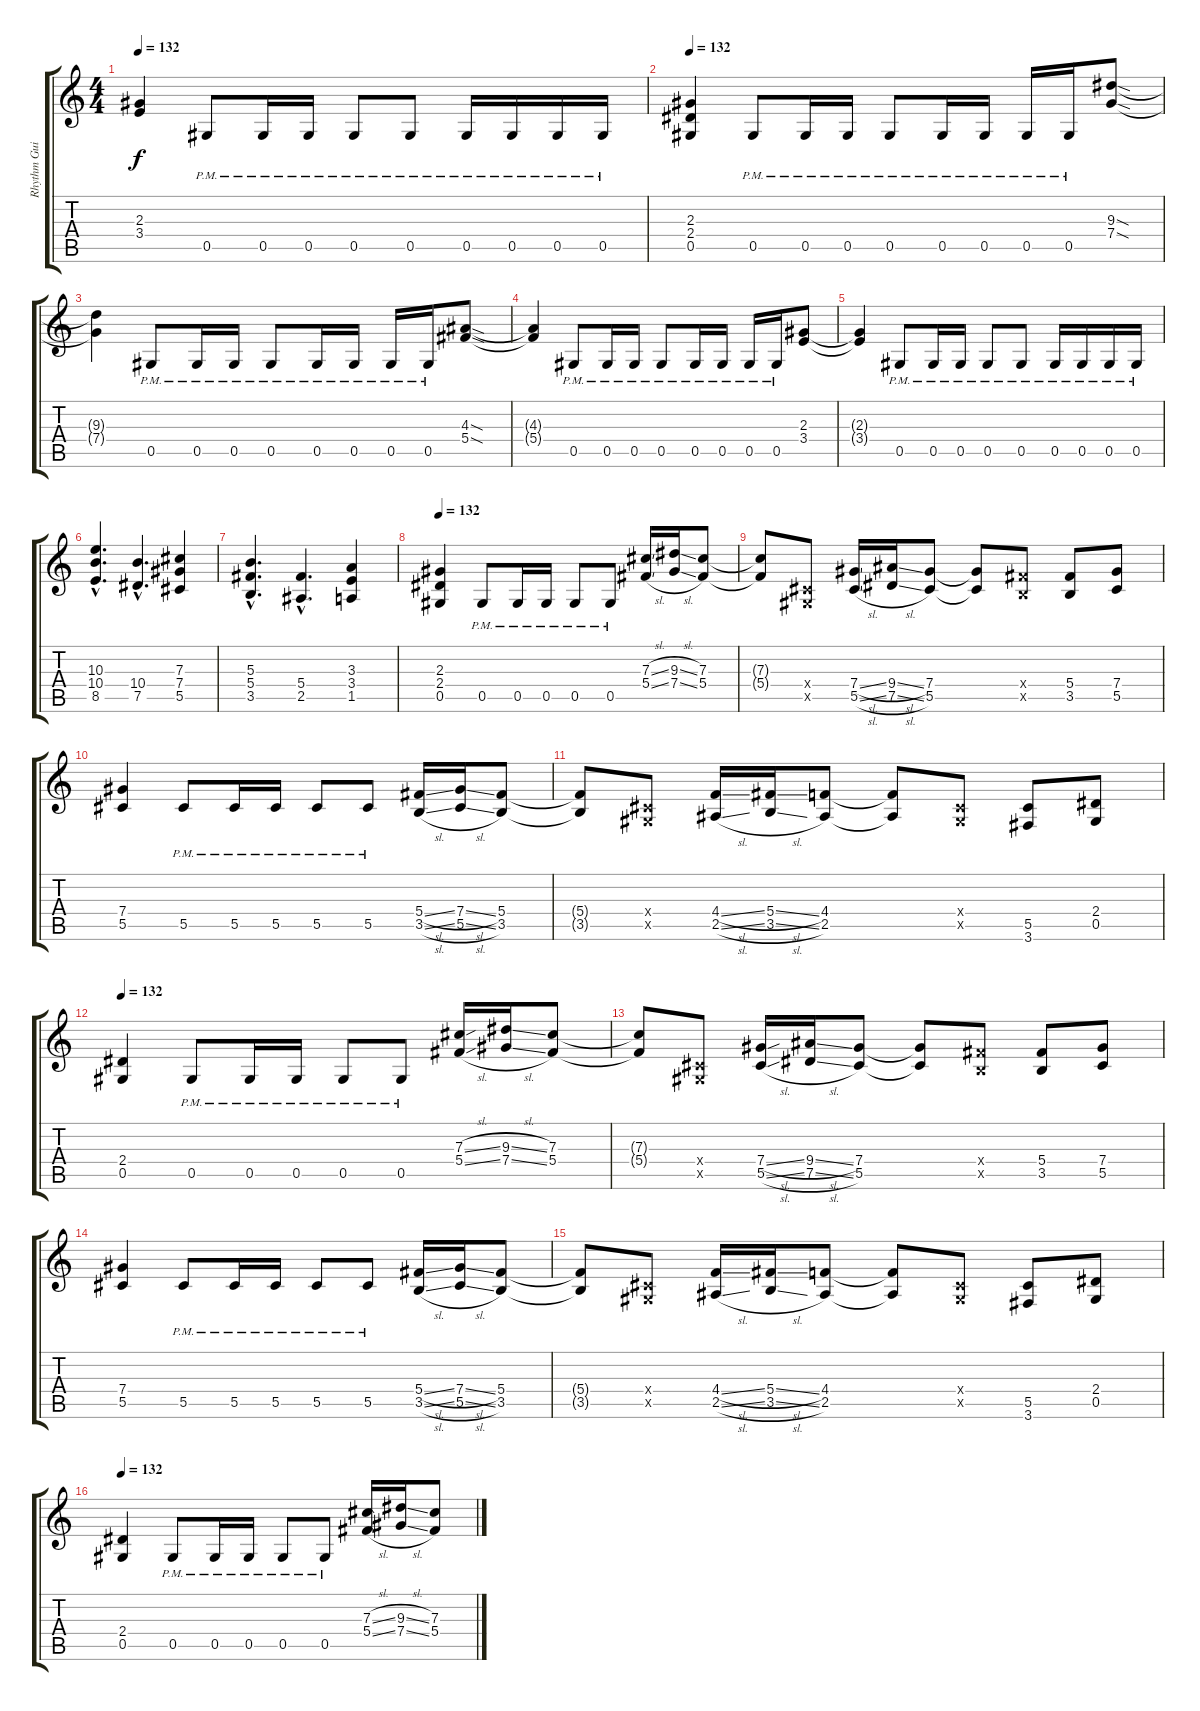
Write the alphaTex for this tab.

\track ("Rhythm Guitar" "Rhythm Gui") {instrument distortionguitar}
\staff {score tabs}
\tuning (Eb4 Bb3 Gb3 Db3 Ab2 Eb2) {hide}
\ts (4 4)
\tempo 132
\clef g2
\ks c
(2.3{t} 3.4{t}).4{dy f} 0.5{pm}.8 0.5{pm}.16 0.5{pm}.16 0.5{pm}.8 0.5{pm}.8 0.5{pm}.16 0.5{pm}.16 0.5{pm}.16 0.5{pm}.16 |
\tempo 132
(2.3 2.4 0.5).4 0.5{pm}.8 0.5{pm}.16 0.5{pm}.16 0.5{pm}.8 0.5{pm}.16 0.5{pm}.16 0.5{pm}.16 0.5{pm}.16 (9.3{sod} 7.4{sod}).8 |
(9.3{t} 7.4{t}).4 0.5{pm}.8 0.5{pm}.16 0.5{pm}.16 0.5{pm}.8 0.5{pm}.16 0.5{pm}.16 0.5{pm}.16 0.5{pm}.16 (4.3{sod} 5.4{sod}).8 |
(4.3{t} 5.4{t}).4 0.5{pm}.8 0.5{pm}.16 0.5{pm}.16 0.5{pm}.8 0.5{pm}.16 0.5{pm}.16 0.5{pm}.16 0.5{pm}.16 (2.3 3.4).8 |
(2.3{t} 3.4{t}).4 0.5{pm}.8 0.5{pm}.16 0.5{pm}.16 0.5{pm}.8 0.5{pm}.8 0.5{pm}.16 0.5{pm}.16 0.5{pm}.16 0.5{pm}.16 |
(10.3{hac} 10.4{hac} 8.5{hac}).4{d} (10.4{hac} 7.5{hac}).4{d} (7.3 7.4 5.5).4 |
(5.3{hac} 5.4{hac} 3.5{hac}).4{d} (5.4{hac} 2.5{hac}).4{d} (3.3 3.4 1.5).4 |
\tempo 132
(2.3 2.4 0.5).4 0.5{pm}.8 0.5{pm}.16 0.5{pm}.16 0.5{pm}.8 0.5{pm}.8 (7.3{sl} 5.4{sl}).16 (9.3{sl} 7.4{sl}).16 (7.3 5.4).8 |
(7.3{t} 5.4{t}).8 (0.4{x} 0.5{x}).8 (7.4{sl} 5.5{sl}).16 (9.4{sl} 7.5{sl}).16 (7.4 5.5).8 (7.4{t} 5.5{t}).8 (5.4{x} 3.5{x}).8 (5.4 3.5).8 (7.4 5.5).8 |
(7.4 5.5).4 5.5{pm}.8 5.5{pm}.16 5.5{pm}.16 5.5{pm}.8 5.5{pm}.8 (5.4{sl} 3.5{sl}).16 (7.4{sl} 5.5{sl}).16 (5.4 3.5).8 |
(5.4{t} 3.5{t}).8 (0.4{x} 0.5{x}).8 (4.4{sl} 2.5{sl}).16 (5.4{sl} 3.5{sl}).16 (4.4 2.5).8 (4.4{t} 2.5{t}).8 (0.4{x} 0.5{x}).8 (5.5 3.6).8 (2.4 0.5).8 |
\tempo 132
(2.4 0.5).4 0.5{pm}.8 0.5{pm}.16 0.5{pm}.16 0.5{pm}.8 0.5{pm}.8 (7.3{sl} 5.4{sl}).16 (9.3{sl} 7.4{sl}).16 (7.3 5.4).8 |
(7.3{t} 5.4{t}).8 (0.4{x} 0.5{x}).8 (7.4{sl} 5.5{sl}).16 (9.4{sl} 7.5{sl}).16 (7.4 5.5).8 (7.4{t} 5.5{t}).8 (5.4{x} 3.5{x}).8 (5.4 3.5).8 (7.4 5.5).8 |
(7.4 5.5).4 5.5{pm}.8 5.5{pm}.16 5.5{pm}.16 5.5{pm}.8 5.5{pm}.8 (5.4{sl} 3.5{sl}).16 (7.4{sl} 5.5{sl}).16 (5.4 3.5).8 |
(5.4{t} 3.5{t}).8 (0.4{x} 0.5{x}).8 (4.4{sl} 2.5{sl}).16 (5.4{sl} 3.5{sl}).16 (4.4 2.5).8 (4.4{t} 2.5{t}).8 (0.4{x} 0.5{x}).8 (5.5 3.6).8 (2.4 0.5).8 |
\tempo 132
(2.4 0.5).4 0.5{pm}.8 0.5{pm}.16 0.5{pm}.16 0.5{pm}.8 0.5{pm}.8 (7.3{sl} 5.4{sl}).16 (9.3{sl} 7.4{sl}).16 (7.3 5.4).8
